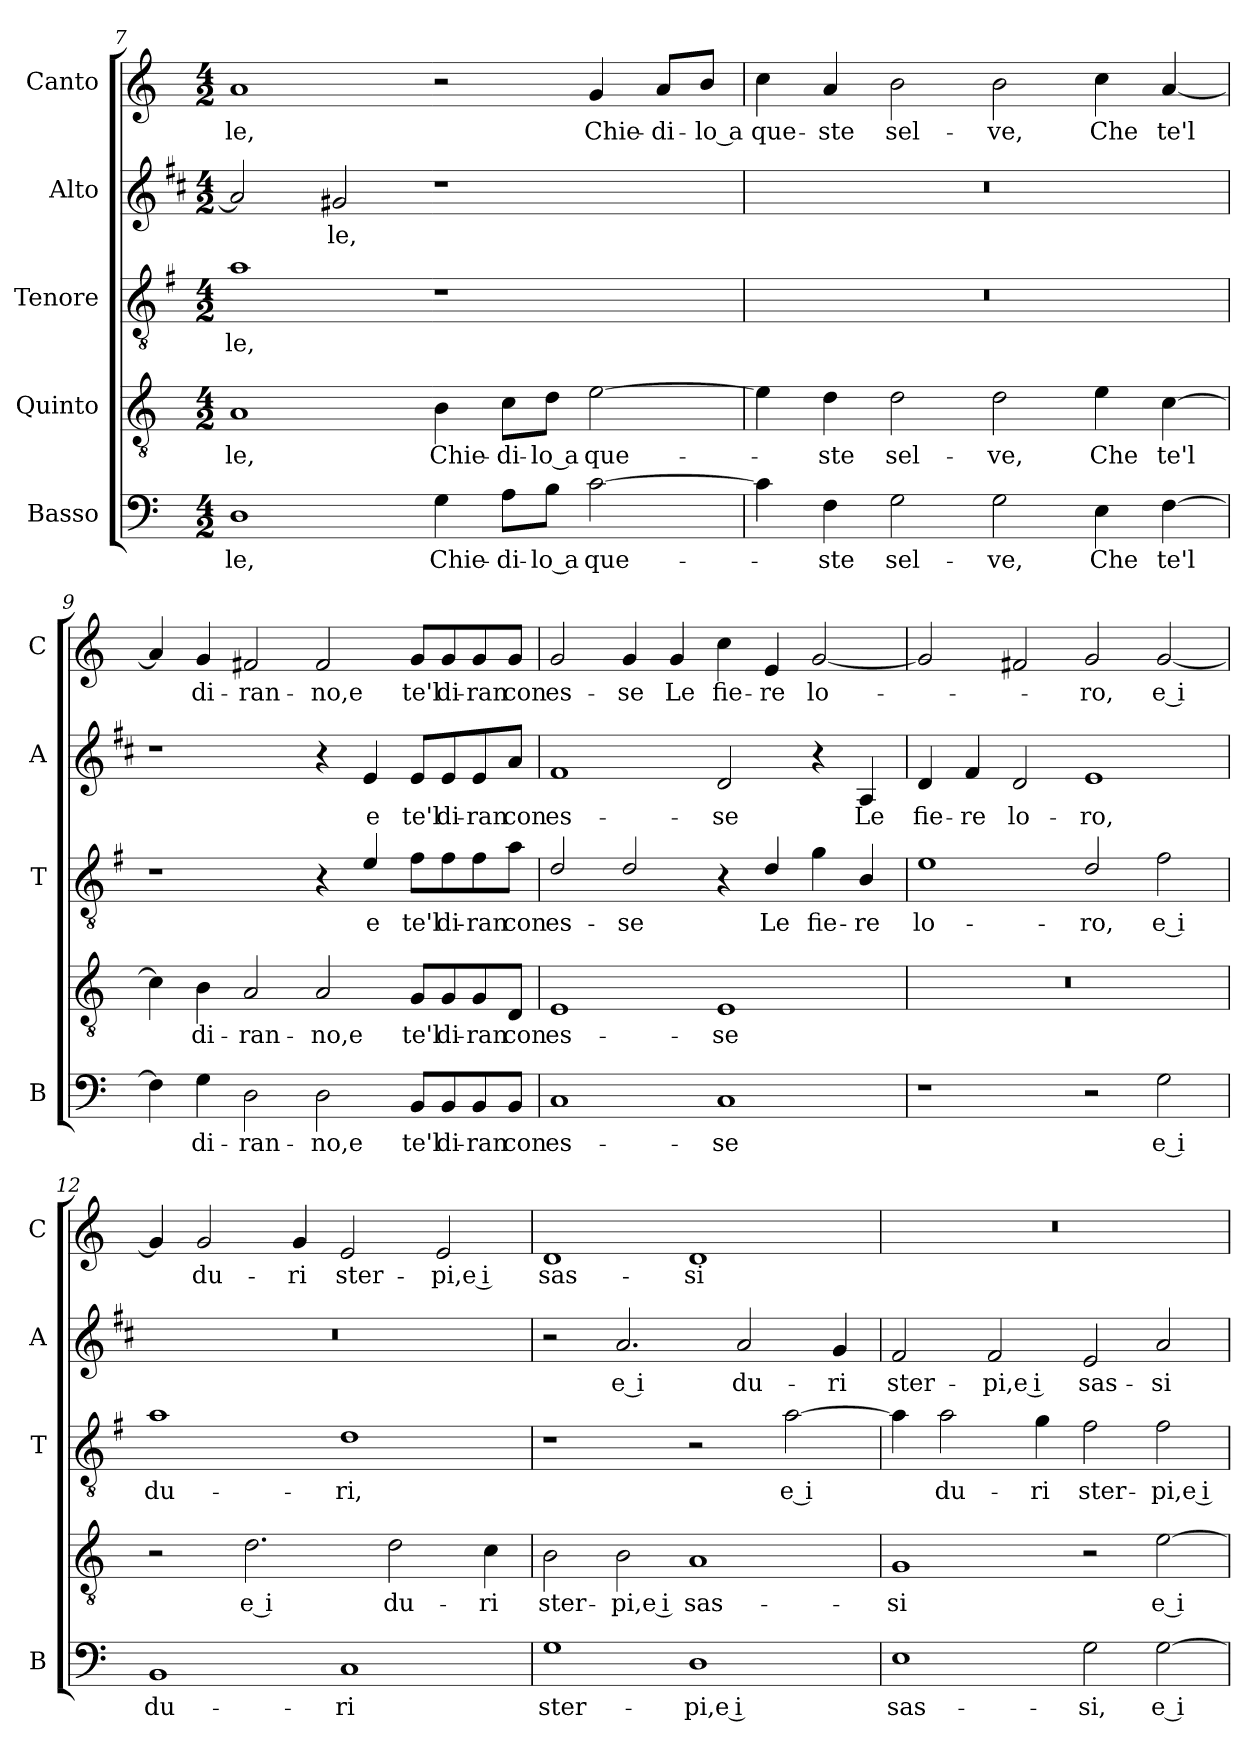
**kern	**text	**kern	**text	**kern	**text	**kern	**text	**kern	**text
*part5	*part5	*part4	*part4	*part3	*part3	*part2	*part2	*part1	*part1
*staff5	*staff5	*staff4	*staff4	*staff3	*staff3	*staff2	*staff2	*staff1	*staff1
*I"Basso	*	*I"Quinto	*	*I"Tenore	*	*I"Alto	*	*I"Canto	*
*I'B	*	*	*	*I'T	*	*I'A	*	*I'C	*
*clefF4	*	*clefGv2	*	*clefGv2	*	*clefG2	*	*clefG2	*
*	*	*	*	*ITrd4c7	*	*ITrd1c2	*	*	*
*k[]	*	*k[]	*	*k[]	*	*k[]	*	*k[]	*
*C:	*	*C:	*	*C:	*	*C:	*	*C:	*
*M4/2	*	*M4/2	*	*M4/2	*	*M4/2	*	*M4/2	*
=7	=7	=7	=7	=7	=7	=7	=7	=7	=7
!	!LO:LY:b	!	!LO:LY:b	!	!LO:LY:b	!	!	!	!LO:LY:b
1D	-le,	1A	-le,	1d	-le,	2g/]	.	1a	-le,
!	!	!	!	!	!	!	!LO:LY:b	!	!
.	.	.	.	.	.	2f#X/	-le,	.	.
!	!LO:LY:b	!	!LO:LY:b	!	!	!	!	!	!
4G\	Chie-	4B\	Chie-	1r	.	1r	.	2r	.
!	!LO:LY:b	!	!LO:LY:b	!	!	!	!	!	!
8A\L	-di-	8c\L	-di-	.	.	.	.	.	.
!	!LO:LY:b	!	!LO:LY:b	!	!	!	!	!	!
8B\J	-lo a	8d\J	-lo a	.	.	.	.	.	.
!	!LO:LY:b	!	!LO:LY:b	!	!	!	!	!	!LO:LY:b
[2c\	que-	[2e\	que-	.	.	.	.	4g/	Chie-
!	!	!	!	!	!	!	!	!	!LO:LY:b
.	.	.	.	.	.	.	.	8a/L	-di-
!	!	!	!	!	!	!	!	!	!LO:LY:b
.	.	.	.	.	.	.	.	8b/J	-lo a
=8	=8	=8	=8	=8	=8	=8	=8	=8	=8
!	!	!	!	!	!	!	!	!	!LO:LY:b
4c\]	.	4e\]	.	0r	.	0r	.	4cc\	que-
!	!LO:LY:b	!	!LO:LY:b	!	!	!	!	!	!LO:LY:b
4F\	-ste	4d\	-ste	.	.	.	.	4a/	-ste
!	!LO:LY:b	!	!LO:LY:b	!	!	!	!	!	!LO:LY:b
2G\	sel-	2d\	sel-	.	.	.	.	2b\	sel-
!	!LO:LY:b	!	!LO:LY:b	!	!	!	!	!	!LO:LY:b
2G\	-ve,	2d\	-ve,	.	.	.	.	2b\	-ve,
!	!LO:LY:b	!	!LO:LY:b	!	!	!	!	!	!LO:LY:b
4E\	Che	4e\	Che	.	.	.	.	4cc\	Che
!	!LO:LY:b	!	!LO:LY:b	!	!	!	!	!	!LO:LY:b
[4F\	te'l	[4c\	te'l	.	.	.	.	[4a/	te'l
!!LO:LB:g=z
=9	=9	=9	=9	=9	=9	=9	=9	=9	=9
4F\]	.	4c\]	.	1r	.	1r	.	4a/]	.
!	!LO:LY:b	!	!LO:LY:b	!	!	!	!	!	!LO:LY:b
4G\	di-	4B\	di-	.	.	.	.	4g/	di-
!	!LO:LY:b	!	!LO:LY:b	!	!	!	!	!	!LO:LY:b
2D\	-ran-	2A/	-ran-	.	.	.	.	2f#X/	-ran-
!	!LO:LY:b	!	!LO:LY:b	!	!	!	!	!	!LO:LY:b
2D\	-no,e	2A/	-no,e	4r	.	4r	.	2f#/	-no,e
!	!	!	!	!	!LO:LY:b	!	!LO:LY:b	!	!
.	.	.	.	4A/	e	4d/	e	.	.
!	!LO:LY:b	!	!LO:LY:b	!	!LO:LY:b	!	!LO:LY:b	!	!LO:LY:b
8BB/L	te'l	8G/L	te'l	8B\L	te'l	8d/L	te'l	8g/L	te'l
!	!LO:LY:b	!	!LO:LY:b	!	!LO:LY:b	!	!LO:LY:b	!	!LO:LY:b
8BB/	di-	8G/	di-	8B\	di-	8d/	di-	8g/	di-
!	!LO:LY:b	!	!LO:LY:b	!	!LO:LY:b	!	!LO:LY:b	!	!LO:LY:b
8BB/	-ran	8G/	-ran	8B\	-ran	8d/	-ran	8g/	-ran
!	!LO:LY:b	!	!LO:LY:b	!	!LO:LY:b	!	!LO:LY:b	!	!LO:LY:b
8BB/J	con	8D/J	con	8d\J	con	8g/J	con	8g/J	con
=10	=10	=10	=10	=10	=10	=10	=10	=10	=10
!	!LO:LY:b	!	!LO:LY:b	!	!LO:LY:b	!	!LO:LY:b	!	!LO:LY:b
1C	es-	1E	es-	2G/	es-	1e	es-	2g/	es-
!	!	!	!	!	!LO:LY:b	!	!	!	!LO:LY:b
.	.	.	.	2G/	-se	.	.	4g/	-se
!	!	!	!	!	!	!	!	!	!LO:LY:b
.	.	.	.	.	.	.	.	4g/	Le
!	!LO:LY:b	!	!LO:LY:b	!	!	!	!LO:LY:b	!	!LO:LY:b
1C	-se	1E	-se	4r	.	2c/	-se	4cc\	fie-
!	!	!	!	!	!LO:LY:b	!	!	!	!LO:LY:b
.	.	.	.	4G/	Le	.	.	4e/	-re
!	!	!	!	!	!LO:LY:b	!	!	!	!LO:LY:b
.	.	.	.	4c\	fie-	4r	.	[2g/	lo-
!	!	!	!	!	!LO:LY:b	!	!LO:LY:b	!	!
.	.	.	.	4E/	-re	4G/	Le	.	.
=11	=11	=11	=11	=11	=11	=11	=11	=11	=11
!	!	!	!	!	!LO:LY:b	!	!LO:LY:b	!	!
1r	.	0r	.	1A	lo-	4c/	fie-	2g/]	.
!	!	!	!	!	!	!	!LO:LY:b	!	!
.	.	.	.	.	.	4e/	-re	.	.
!	!	!	!	!	!	!	!LO:LY:b	!	!
.	.	.	.	.	.	2c/	lo-	2f#X/	.
!	!	!	!	!	!LO:LY:b	!	!LO:LY:b	!	!LO:LY:b
2r	.	.	.	2G/	-ro,	1d	-ro,	2g/	-ro,
!	!LO:LY:b	!	!	!	!LO:LY:b	!	!	!	!LO:LY:b
2G\	e i	.	.	2B\	e i	.	.	[2g/	e i
=12	=12	=12	=12	=12	=12	=12	=12	=12	=12
!	!LO:LY:b	!	!	!	!LO:LY:b	!	!	!	!
1BB	du-	2r	.	1d	du-	0r	.	4g/]	.
!	!	!	!	!	!	!	!	!	!LO:LY:b
.	.	.	.	.	.	.	.	2g/	du-
!	!	!	!LO:LY:b	!	!	!	!	!	!
.	.	2.d\	e i	.	.	.	.	.	.
!	!	!	!	!	!	!	!	!	!LO:LY:b
.	.	.	.	.	.	.	.	4g/	-ri
!	!LO:LY:b	!	!	!	!LO:LY:b	!	!	!	!LO:LY:b
1C	-ri	.	.	1G	-ri,	.	.	2e/	ster-
!	!	!	!LO:LY:b	!	!	!	!	!	!
.	.	2d\	du-	.	.	.	.	.	.
!	!	!	!	!	!	!	!	!	!LO:LY:b
.	.	.	.	.	.	.	.	2e/	-pi,e i
!	!	!	!LO:LY:b	!	!	!	!	!	!
.	.	4c\	-ri	.	.	.	.	.	.
!!LO:LB:g=z
=13	=13	=13	=13	=13	=13	=13	=13	=13	=13
!	!LO:LY:b	!	!LO:LY:b	!	!	!	!	!	!LO:LY:b
1G	ster-	2B\	ster-	1r	.	2r	.	1d	sas-
!	!	!	!LO:LY:b	!	!	!	!LO:LY:b	!	!
.	.	2B\	-pi,e i	.	.	2.g/	e i	.	.
!	!LO:LY:b	!	!LO:LY:b	!	!	!	!	!	!LO:LY:b
1D	-pi,e i	1A	sas-	2r	.	.	.	1d	-si
!	!	!	!	!	!	!	!LO:LY:b	!	!
.	.	.	.	.	.	2g/	du-	.	.
!	!	!	!	!	!LO:LY:b	!	!	!	!
.	.	.	.	[2d\	e i	.	.	.	.
!	!	!	!	!	!	!	!LO:LY:b	!	!
.	.	.	.	.	.	4f/	-ri	.	.
=14	=14	=14	=14	=14	=14	=14	=14	=14	=14
!	!LO:LY:b	!	!LO:LY:b	!	!	!	!LO:LY:b	!	!
1E	sas-	1G	-si	4d\]	.	2e/	ster-	0r	.
!	!	!	!	!	!LO:LY:b	!	!	!	!
.	.	.	.	2d\	du-	.	.	.	.
!	!	!	!	!	!	!	!LO:LY:b	!	!
.	.	.	.	.	.	2e/	-pi,e i	.	.
!	!	!	!	!	!LO:LY:b	!	!	!	!
.	.	.	.	4c\	-ri	.	.	.	.
!	!LO:LY:b	!	!	!	!LO:LY:b	!	!LO:LY:b	!	!
2G\	-si,	2r	.	2B\	ster-	2d/	sas-	.	.
!	!LO:LY:b	!	!LO:LY:b	!	!LO:LY:b	!	!LO:LY:b	!	!
[2G\	e i	[2e\	e i	2B\	-pi,e i	2g/	-si	.	.
=	=	=	=	=	=	=	=	=	=
*-	*-	*-	*-	*-	*-	*-	*-	*-	*-
